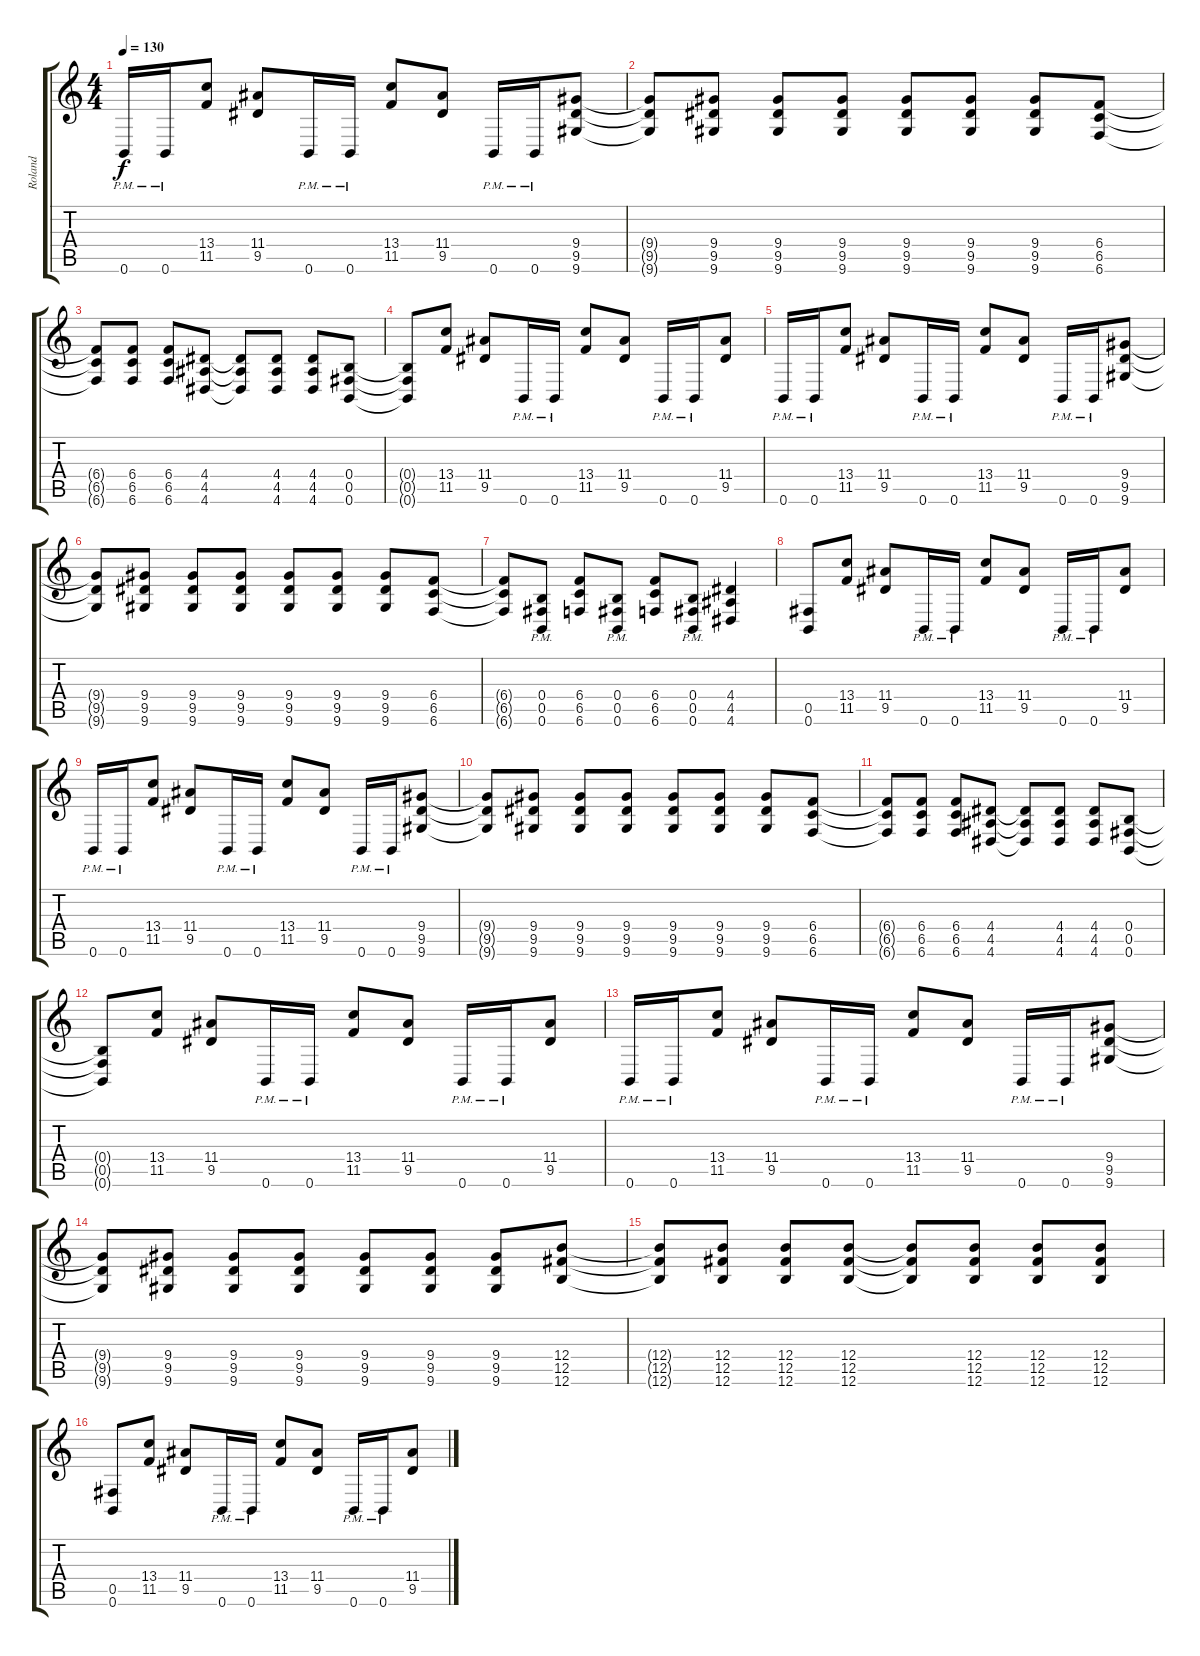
\track ("Roland" "Roland") {instrument distortionguitar}
\staff {score tabs}
\tuning (Db4 Ab3 E3 B2 Gb2 B1) {hide}
\ts (4 4)
\tempo 130
\clef g2
\ks c
0.6{pm}.16{dy f} 0.6{pm}.16 (13.4 11.5).8 (11.4 9.5).8 0.6{pm}.16 0.6{pm}.16 (13.4 11.5).8 (11.4 9.5).8 0.6{pm}.16 0.6{pm}.16 (9.4 9.5 9.6).8 |
(9.4{t} 9.5{t} 9.6{t}).8 (9.4 9.5 9.6).8 (9.4 9.5 9.6).8 (9.4 9.5 9.6).8 (9.4 9.5 9.6).8 (9.4 9.5 9.6).8 (9.4 9.5 9.6).8 (6.4 6.5 6.6).8 |
(6.4{t} 6.5{t} 6.6{t}).8 (6.4 6.5 6.6).8 (6.4 6.5 6.6).8 (4.4 4.5 4.6).8 (4.4{t} 4.5{t} 4.6{t}).8 (4.4 4.5 4.6).8 (4.4 4.5 4.6).8 (0.4 0.5 0.6).8 |
(0.4{t} 0.5{t} 0.6{t}).8 (13.4 11.5).8 (11.4 9.5).8 0.6{pm}.16 0.6{pm}.16 (13.4 11.5).8 (11.4 9.5).8 0.6{pm}.16 0.6{pm}.16 (11.4 9.5).8 |
0.6{pm}.16 0.6{pm}.16 (13.4 11.5).8 (11.4 9.5).8 0.6{pm}.16 0.6{pm}.16 (13.4 11.5).8 (11.4 9.5).8 0.6{pm}.16 0.6{pm}.16 (9.4 9.5 9.6).8 |
(9.4{t} 9.5{t} 9.6{t}).8 (9.4 9.5 9.6).8 (9.4 9.5 9.6).8 (9.4 9.5 9.6).8 (9.4 9.5 9.6).8 (9.4 9.5 9.6).8 (9.4 9.5 9.6).8 (6.4 6.5 6.6).8 |
(6.4{t} 6.5{t} 6.6{t}).8 (0.4{pm} 0.5{pm} 0.6{pm}).8 (6.4 6.5 6.6).8 (0.4{pm} 0.5{pm} 0.6{pm}).8 (6.4 6.5 6.6).8 (0.4{pm} 0.5{pm} 0.6{pm}).8 (4.4 4.5 4.6).4 |
(0.5 0.6).8 (13.4 11.5).8 (11.4 9.5).8 0.6{pm}.16 0.6{pm}.16 (13.4 11.5).8 (11.4 9.5).8 0.6{pm}.16 0.6{pm}.16 (11.4 9.5).8 |
0.6{pm}.16 0.6{pm}.16 (13.4 11.5).8 (11.4 9.5).8 0.6{pm}.16 0.6{pm}.16 (13.4 11.5).8 (11.4 9.5).8 0.6{pm}.16 0.6{pm}.16 (9.4 9.5 9.6).8 |
(9.4{t} 9.5{t} 9.6{t}).8 (9.4 9.5 9.6).8 (9.4 9.5 9.6).8 (9.4 9.5 9.6).8 (9.4 9.5 9.6).8 (9.4 9.5 9.6).8 (9.4 9.5 9.6).8 (6.4 6.5 6.6).8 |
(6.4{t} 6.5{t} 6.6{t}).8 (6.4 6.5 6.6).8 (6.4 6.5 6.6).8 (4.4 4.5 4.6).8 (4.4{t} 4.5{t} 4.6{t}).8 (4.4 4.5 4.6).8 (4.4 4.5 4.6).8 (0.4 0.5 0.6).8 |
(0.4{t} 0.5{t} 0.6{t}).8 (13.4 11.5).8 (11.4 9.5).8 0.6{pm}.16 0.6{pm}.16 (13.4 11.5).8 (11.4 9.5).8 0.6{pm}.16 0.6{pm}.16 (11.4 9.5).8 |
0.6{pm}.16 0.6{pm}.16 (13.4 11.5).8 (11.4 9.5).8 0.6{pm}.16 0.6{pm}.16 (13.4 11.5).8 (11.4 9.5).8 0.6{pm}.16 0.6{pm}.16 (9.4 9.5 9.6).8 |
(9.4{t} 9.5{t} 9.6{t}).8 (9.4 9.5 9.6).8 (9.4 9.5 9.6).8 (9.4 9.5 9.6).8 (9.4 9.5 9.6).8 (9.4 9.5 9.6).8 (9.4 9.5 9.6).8 (12.4 12.5 12.6).8 |
(12.4{t} 12.5{t} 12.6{t}).8 (12.4 12.5 12.6).8 (12.4 12.5 12.6).8 (12.4 12.5 12.6).8 (12.4{t} 12.5{t} 12.6{t}).8 (12.4 12.5 12.6).8 (12.4 12.5 12.6).8 (12.4 12.5 12.6).8 |
(0.5 0.6).8 (13.4 11.5).8 (11.4 9.5).8 0.6{pm}.16 0.6{pm}.16 (13.4 11.5).8 (11.4 9.5).8 0.6{pm}.16 0.6{pm}.16 (11.4 9.5).8
